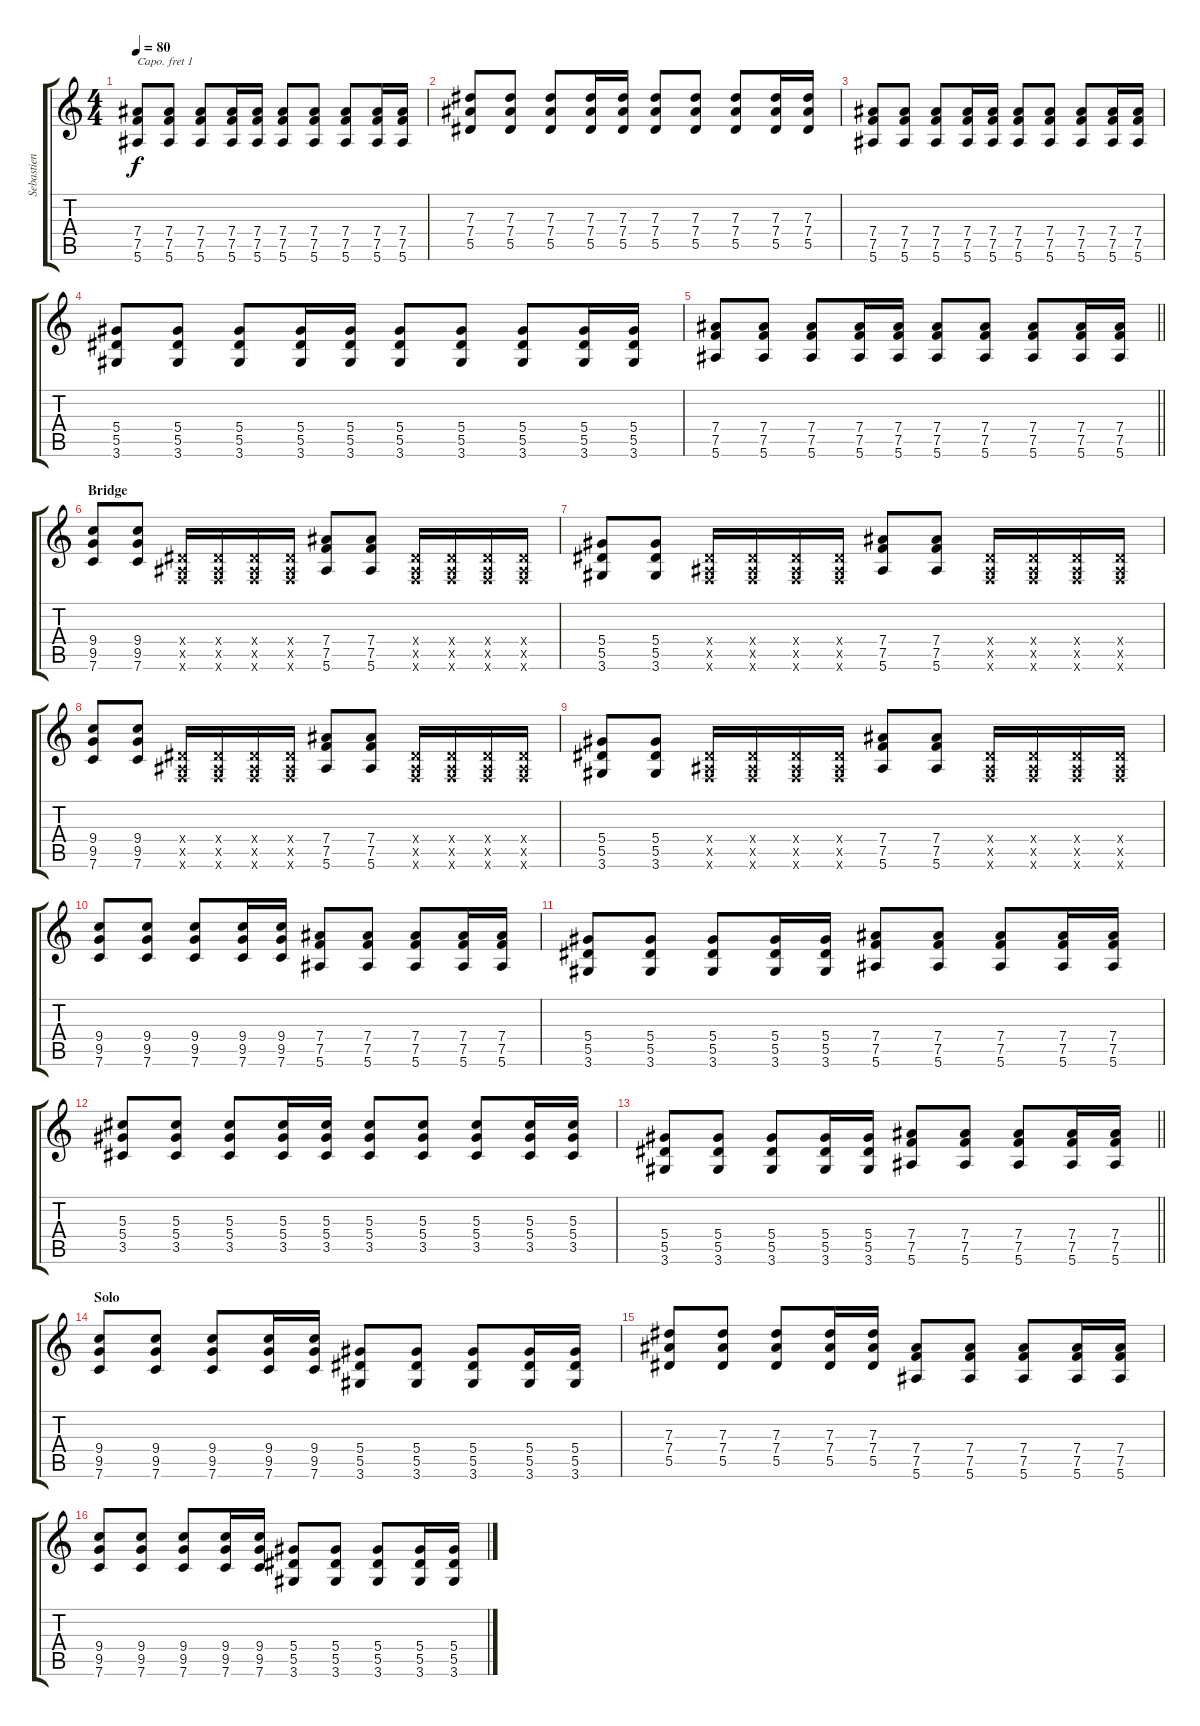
\track ("Sebastien" "Sebastien") {instrument overdrivenguitar}
\staff {score tabs}
\capo 1
\tuning (E4 B3 G3 D3 A2 E2) {hide}
\ts (4 4)
\tempo 80
\clef g2
\ks c
(7.4 7.5 5.6).8{dy f} (7.4 7.5 5.6).8 (7.4 7.5 5.6).8 (7.4 7.5 5.6).16 (7.4 7.5 5.6).16 (7.4 7.5 5.6).8 (7.4 7.5 5.6).8 (7.4 7.5 5.6).8 (7.4 7.5 5.6).16 (7.4 7.5 5.6).16 |
(7.3 7.4 5.5).8 (7.3 7.4 5.5).8 (7.3 7.4 5.5).8 (7.3 7.4 5.5).16 (7.3 7.4 5.5).16 (7.3 7.4 5.5).8 (7.3 7.4 5.5).8 (7.3 7.4 5.5).8 (7.3 7.4 5.5).16 (7.3 7.4 5.5).16 |
(7.4 7.5 5.6).8 (7.4 7.5 5.6).8 (7.4 7.5 5.6).8 (7.4 7.5 5.6).16 (7.4 7.5 5.6).16 (7.4 7.5 5.6).8 (7.4 7.5 5.6).8 (7.4 7.5 5.6).8 (7.4 7.5 5.6).16 (7.4 7.5 5.6).16 |
(5.4 5.5 3.6).8 (5.4 5.5 3.6).8 (5.4 5.5 3.6).8 (5.4 5.5 3.6).16 (5.4 5.5 3.6).16 (5.4 5.5 3.6).8 (5.4 5.5 3.6).8 (5.4 5.5 3.6).8 (5.4 5.5 3.6).16 (5.4 5.5 3.6).16 |
\barLineRight lightlight
(7.4 7.5 5.6).8 (7.4 7.5 5.6).8 (7.4 7.5 5.6).8 (7.4 7.5 5.6).16 (7.4 7.5 5.6).16 (7.4 7.5 5.6).8 (7.4 7.5 5.6).8 (7.4 7.5 5.6).8 (7.4 7.5 5.6).16 (7.4 7.5 5.6).16 |
\section ("" "Bridge")
(9.4 9.5 7.6).8 (9.4 9.5 7.6).8 (0.4{x} 0.5{x} 0.6{x}).16 (0.4{x} 0.5{x} 0.6{x}).16 (0.4{x} 0.5{x} 0.6{x}).16 (0.4{x} 0.5{x} 0.6{x}).16 (7.4 7.5 5.6).8 (7.4 7.5 5.6).8 (0.4{x} 0.5{x} 0.6{x}).16 (0.4{x} 0.5{x} 0.6{x}).16 (0.4{x} 0.5{x} 0.6{x}).16 (0.4{x} 0.5{x} 0.6{x}).16 |
(5.4 5.5 3.6).8 (5.4 5.5 3.6).8 (0.4{x} 0.5{x} 0.6{x}).16 (0.4{x} 0.5{x} 0.6{x}).16 (0.4{x} 0.5{x} 0.6{x}).16 (0.4{x} 0.5{x} 0.6{x}).16 (7.4 7.5 5.6).8 (7.4 7.5 5.6).8 (0.4{x} 0.5{x} 0.6{x}).16 (0.4{x} 0.5{x} 0.6{x}).16 (0.4{x} 0.5{x} 0.6{x}).16 (0.4{x} 0.5{x} 0.6{x}).16 |
(9.4 9.5 7.6).8 (9.4 9.5 7.6).8 (0.4{x} 0.5{x} 0.6{x}).16 (0.4{x} 0.5{x} 0.6{x}).16 (0.4{x} 0.5{x} 0.6{x}).16 (0.4{x} 0.5{x} 0.6{x}).16 (7.4 7.5 5.6).8 (7.4 7.5 5.6).8 (0.4{x} 0.5{x} 0.6{x}).16 (0.4{x} 0.5{x} 0.6{x}).16 (0.4{x} 0.5{x} 0.6{x}).16 (0.4{x} 0.5{x} 0.6{x}).16 |
(5.4 5.5 3.6).8 (5.4 5.5 3.6).8 (0.4{x} 0.5{x} 0.6{x}).16 (0.4{x} 0.5{x} 0.6{x}).16 (0.4{x} 0.5{x} 0.6{x}).16 (0.4{x} 0.5{x} 0.6{x}).16 (7.4 7.5 5.6).8 (7.4 7.5 5.6).8 (0.4{x} 0.5{x} 0.6{x}).16 (0.4{x} 0.5{x} 0.6{x}).16 (0.4{x} 0.5{x} 0.6{x}).16 (0.4{x} 0.5{x} 0.6{x}).16 |
(9.4 9.5 7.6).8 (9.4 9.5 7.6).8 (9.4 9.5 7.6).8 (9.4 9.5 7.6).16 (9.4 9.5 7.6).16 (7.4 7.5 5.6).8 (7.4 7.5 5.6).8 (7.4 7.5 5.6).8 (7.4 7.5 5.6).16 (7.4 7.5 5.6).16 |
(5.4 5.5 3.6).8 (5.4 5.5 3.6).8 (5.4 5.5 3.6).8 (5.4 5.5 3.6).16 (5.4 5.5 3.6).16 (7.4 7.5 5.6).8 (7.4 7.5 5.6).8 (7.4 7.5 5.6).8 (7.4 7.5 5.6).16 (7.4 7.5 5.6).16 |
(5.3 5.4 3.5).8 (5.3 5.4 3.5).8 (5.3 5.4 3.5).8 (5.3 5.4 3.5).16 (5.3 5.4 3.5).16 (5.3 5.4 3.5).8 (5.3 5.4 3.5).8 (5.3 5.4 3.5).8 (5.3 5.4 3.5).16 (5.3 5.4 3.5).16 |
\barLineRight lightlight
(5.4 5.5 3.6).8 (5.4 5.5 3.6).8 (5.4 5.5 3.6).8 (5.4 5.5 3.6).16 (5.4 5.5 3.6).16 (7.4 7.5 5.6).8 (7.4 7.5 5.6).8 (7.4 7.5 5.6).8 (7.4 7.5 5.6).16 (7.4 7.5 5.6).16 |
\section ("" "Solo")
(9.4 9.5 7.6).8 (9.4 9.5 7.6).8 (9.4 9.5 7.6).8 (9.4 9.5 7.6).16 (9.4 9.5 7.6).16 (5.4 5.5 3.6).8 (5.4 5.5 3.6).8 (5.4 5.5 3.6).8 (5.4 5.5 3.6).16 (5.4 5.5 3.6).16 |
(7.3 7.4 5.5).8 (7.3 7.4 5.5).8 (7.3 7.4 5.5).8 (7.3 7.4 5.5).16 (7.3 7.4 5.5).16 (7.4 7.5 5.6).8 (7.4 7.5 5.6).8 (7.4 7.5 5.6).8 (7.4 7.5 5.6).16 (7.4 7.5 5.6).16 |
(9.4 9.5 7.6).8 (9.4 9.5 7.6).8 (9.4 9.5 7.6).8 (9.4 9.5 7.6).16 (9.4 9.5 7.6).16 (5.4 5.5 3.6).8 (5.4 5.5 3.6).8 (5.4 5.5 3.6).8 (5.4 5.5 3.6).16 (5.4 5.5 3.6).16
